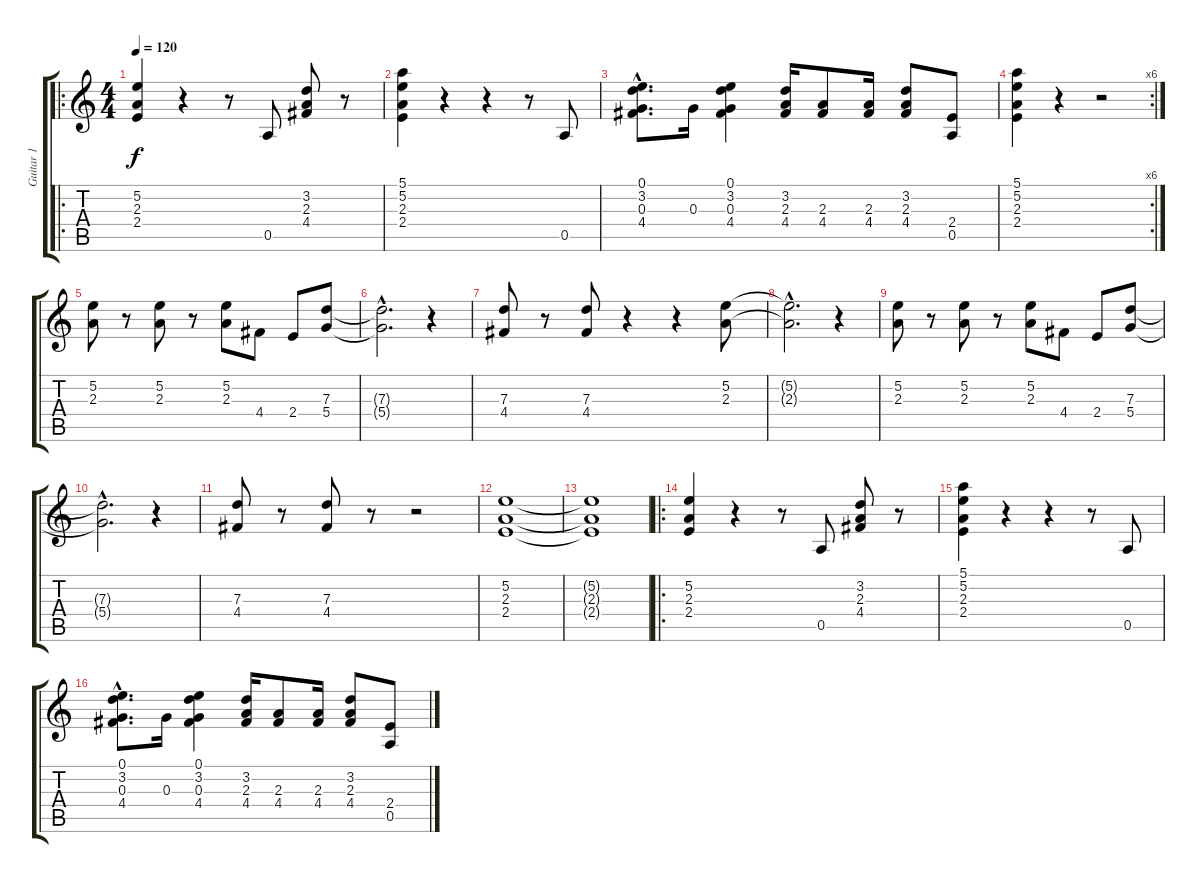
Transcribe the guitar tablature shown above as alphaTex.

\track ("Guitar 1" "Guitar 1") {instrument distortionguitar}
\staff {score tabs}
\tuning (E4 B3 G3 D3 A2 E2) {hide}
\ro
\ts (4 4)
\tempo 120
\clef g2
\ks c
(5.2 2.3 2.4).4{dy f instrument distortionguitar} r.4 r.8 0.5.8 (3.2 2.3 4.4).8 r.8 |
(5.1 5.2 2.3 2.4).4 r.4 r.4 r.8 0.5.8 |
(0.1{hac} 3.2{hac} 0.3{hac} 4.4{hac}).8{d} 0.3.16 (0.1 3.2 0.3 4.4).4 (3.2 2.3 4.4).16 (2.3 4.4).8 (2.3 4.4).16 (3.2 2.3 4.4).8 (2.4 0.5).8 |
\rc 6
(5.1 5.2 2.3 2.4).4 r.4 r.2 |
(5.2 2.3).8 r.8 (5.2 2.3).8 r.8 (5.2 2.3).8 4.4.8 2.4.8 (7.3 5.4).8 |
(7.3{hac t} 5.4{hac t}).2{d} r.4 |
(7.3 4.4).8 r.8 (7.3 4.4).8 r.4 r.4 (5.2 2.3).8 |
(5.2{hac t} 2.3{hac t}).2{d} r.4 |
(5.2 2.3).8 r.8 (5.2 2.3).8 r.8 (5.2 2.3).8 4.4.8 2.4.8 (7.3 5.4).8 |
(7.3{hac t} 5.4{hac t}).2{d} r.4 |
(7.3 4.4).8 r.8 (7.3 4.4).8 r.8 r.2 |
(5.2 2.3 2.4).1 |
(5.2{t} 2.3{t} 2.4{t}).1 |
\ro
(5.2 2.3 2.4).4 r.4 r.8 0.5.8 (3.2 2.3 4.4).8 r.8 |
(5.1 5.2 2.3 2.4).4 r.4 r.4 r.8 0.5.8 |
(0.1{hac} 3.2{hac} 0.3{hac} 4.4{hac}).8{d} 0.3.16 (0.1 3.2 0.3 4.4).4 (3.2 2.3 4.4).16 (2.3 4.4).8 (2.3 4.4).16 (3.2 2.3 4.4).8 (2.4 0.5).8
